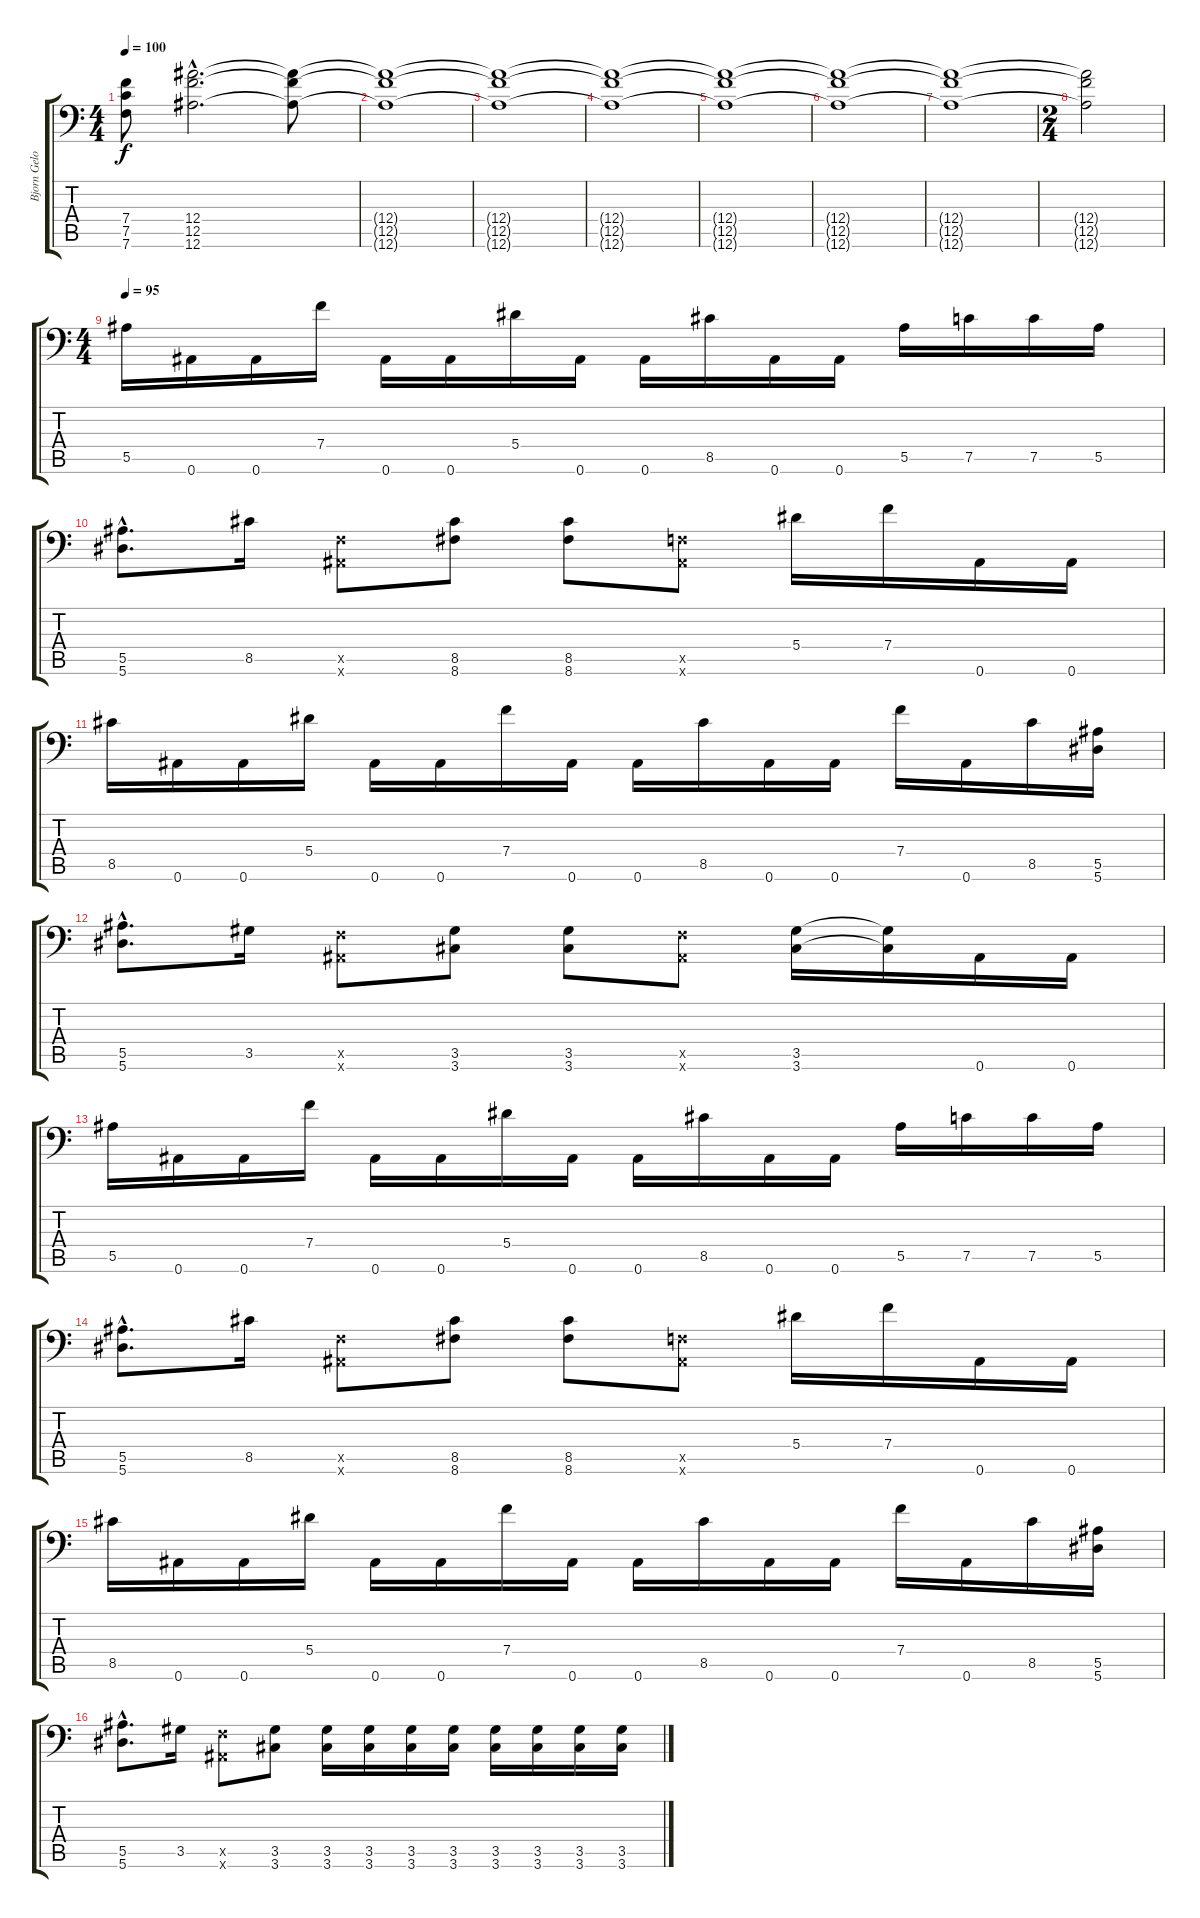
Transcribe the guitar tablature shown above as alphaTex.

\track ("Bjorn Gelotte" "Bjorn Gelo") {instrument overdrivenguitar}
\staff {score tabs}
\tuning (C4 G3 Eb3 Bb2 F2 Bb1) {hide}
\ts (4 4)
\tempo 100
\clef f4
\ks c
(7.4 7.5 7.6).8{dy f instrument overdrivenguitar} (12.4{hac} 12.5{hac} 12.6{hac}).2{d} (12.4{t} 12.5{t} 12.6{t}).8 |
(12.4{t} 12.5{t} 12.6{t}).1 |
(12.4{t} 12.5{t} 12.6{t}).1 |
(12.4{t} 12.5{t} 12.6{t}).1 |
(12.4{t} 12.5{t} 12.6{t}).1 |
(12.4{t} 12.5{t} 12.6{t}).1 |
(12.4{t} 12.5{t} 12.6{t}).1 |
\ts (2 4)
(12.4{t} 12.5{t} 12.6{t}).2 |
\ts (4 4)
\tempo 95
5.5.16 0.6.16 0.6.16 7.4.16 0.6.16 0.6.16 5.4.16 0.6.16 0.6.16 8.5.16 0.6.16 0.6.16 5.5.16 7.5.16 7.5.16 5.5.16 |
(5.5{hac} 5.6{hac}).8{d} 8.5.16 (0.5{x} 0.6{x}).8 (8.5 8.6).8 (8.5 8.6).8 (0.5{x} 0.6{x}).8 5.4.16 7.4.16 0.6.16 0.6.16 |
8.5.16 0.6.16 0.6.16 5.4.16 0.6.16 0.6.16 7.4.16 0.6.16 0.6.16 8.5.16 0.6.16 0.6.16 7.4.16 0.6.16 8.5.16 (5.5 5.6).16 |
(5.5{hac} 5.6{hac}).8{d} 3.5.16 (0.5{x} 0.6{x}).8 (3.5 3.6).8 (3.5 3.6).8 (0.5{x} 0.6{x}).8 (3.5 3.6).16 (3.5{t} 3.6{t}).16 0.6.16 0.6.16 |
5.5.16 0.6.16 0.6.16 7.4.16 0.6.16 0.6.16 5.4.16 0.6.16 0.6.16 8.5.16 0.6.16 0.6.16 5.5.16 7.5.16 7.5.16 5.5.16 |
(5.5{hac} 5.6{hac}).8{d} 8.5.16 (0.5{x} 0.6{x}).8 (8.5 8.6).8 (8.5 8.6).8 (0.5{x} 0.6{x}).8 5.4.16 7.4.16 0.6.16 0.6.16 |
8.5.16 0.6.16 0.6.16 5.4.16 0.6.16 0.6.16 7.4.16 0.6.16 0.6.16 8.5.16 0.6.16 0.6.16 7.4.16 0.6.16 8.5.16 (5.5 5.6).16 |
(5.5{hac} 5.6{hac}).8{d} 3.5.16 (0.5{x} 0.6{x}).8 (3.5 3.6).8 (3.5 3.6).16 (3.5 3.6).16 (3.5 3.6).16 (3.5 3.6).16 (3.5 3.6).16 (3.5 3.6).16 (3.5 3.6).16 (3.5 3.6).16
